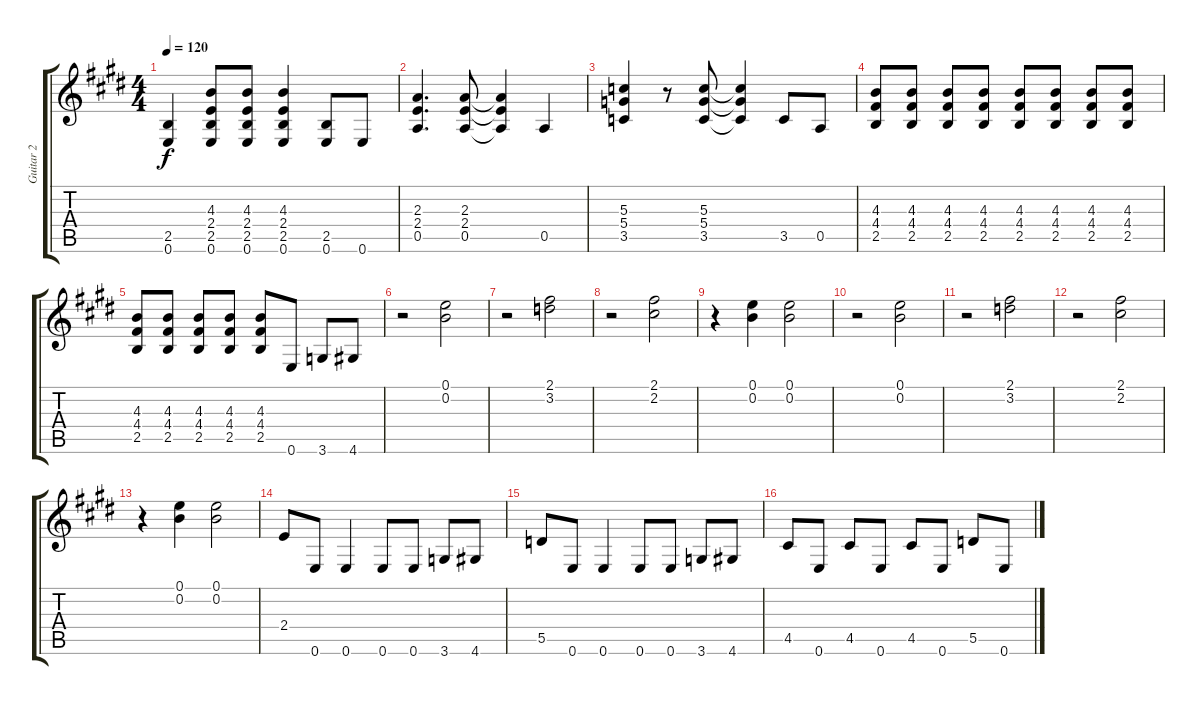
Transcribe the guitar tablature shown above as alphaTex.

\track ("Guitar 2" "Guitar 2") {instrument distortionguitar}
\staff {score tabs}
\tuning (E4 B3 G3 D3 A2 E2) {hide}
\ts (4 4)
\tempo 120
\clef g2
\ks e
(2.5 0.6).4{dy f} (4.3 2.4 2.5 0.6).8 (4.3 2.4 2.5 0.6).8 (4.3 2.4 2.5 0.6).4 (2.5 0.6).8 0.6.8 |
(2.3 2.4 0.5).4{d} (2.3 2.4 0.5).8 (2.3{t} 2.4{t} 0.5{t}).4 0.5.4 |
(5.3 5.4 3.5).4 r.8 (5.3 5.4 3.5).8 (5.3{t} 5.4{t} 3.5{t}).4 3.5.8 0.5.8 |
(4.3 4.4 2.5).8 (4.3 4.4 2.5).8 (4.3 4.4 2.5).8 (4.3 4.4 2.5).8 (4.3 4.4 2.5).8 (4.3 4.4 2.5).8 (4.3 4.4 2.5).8 (4.3 4.4 2.5).8 |
(4.3 4.4 2.5).8 (4.3 4.4 2.5).8 (4.3 4.4 2.5).8 (4.3 4.4 2.5).8 (4.3 4.4 2.5).8 0.6.8 3.6.8 4.6.8 |
r.2 (0.1 0.2).2 |
r.2 (2.1 3.2).2 |
r.2 (2.1 2.2).2 |
r.4 (0.1 0.2).4 (0.1 0.2).2 |
r.2 (0.1 0.2).2 |
r.2 (2.1 3.2).2 |
r.2 (2.1 2.2).2 |
r.4 (0.1 0.2).4 (0.1 0.2).2 |
2.4.8 0.6.8 0.6.4 0.6.8 0.6.8 3.6.8 4.6.8 |
5.5.8 0.6.8 0.6.4 0.6.8 0.6.8 3.6.8 4.6.8 |
4.5.8 0.6.8 4.5.8 0.6.8 4.5.8 0.6.8 5.5.8 0.6.8
